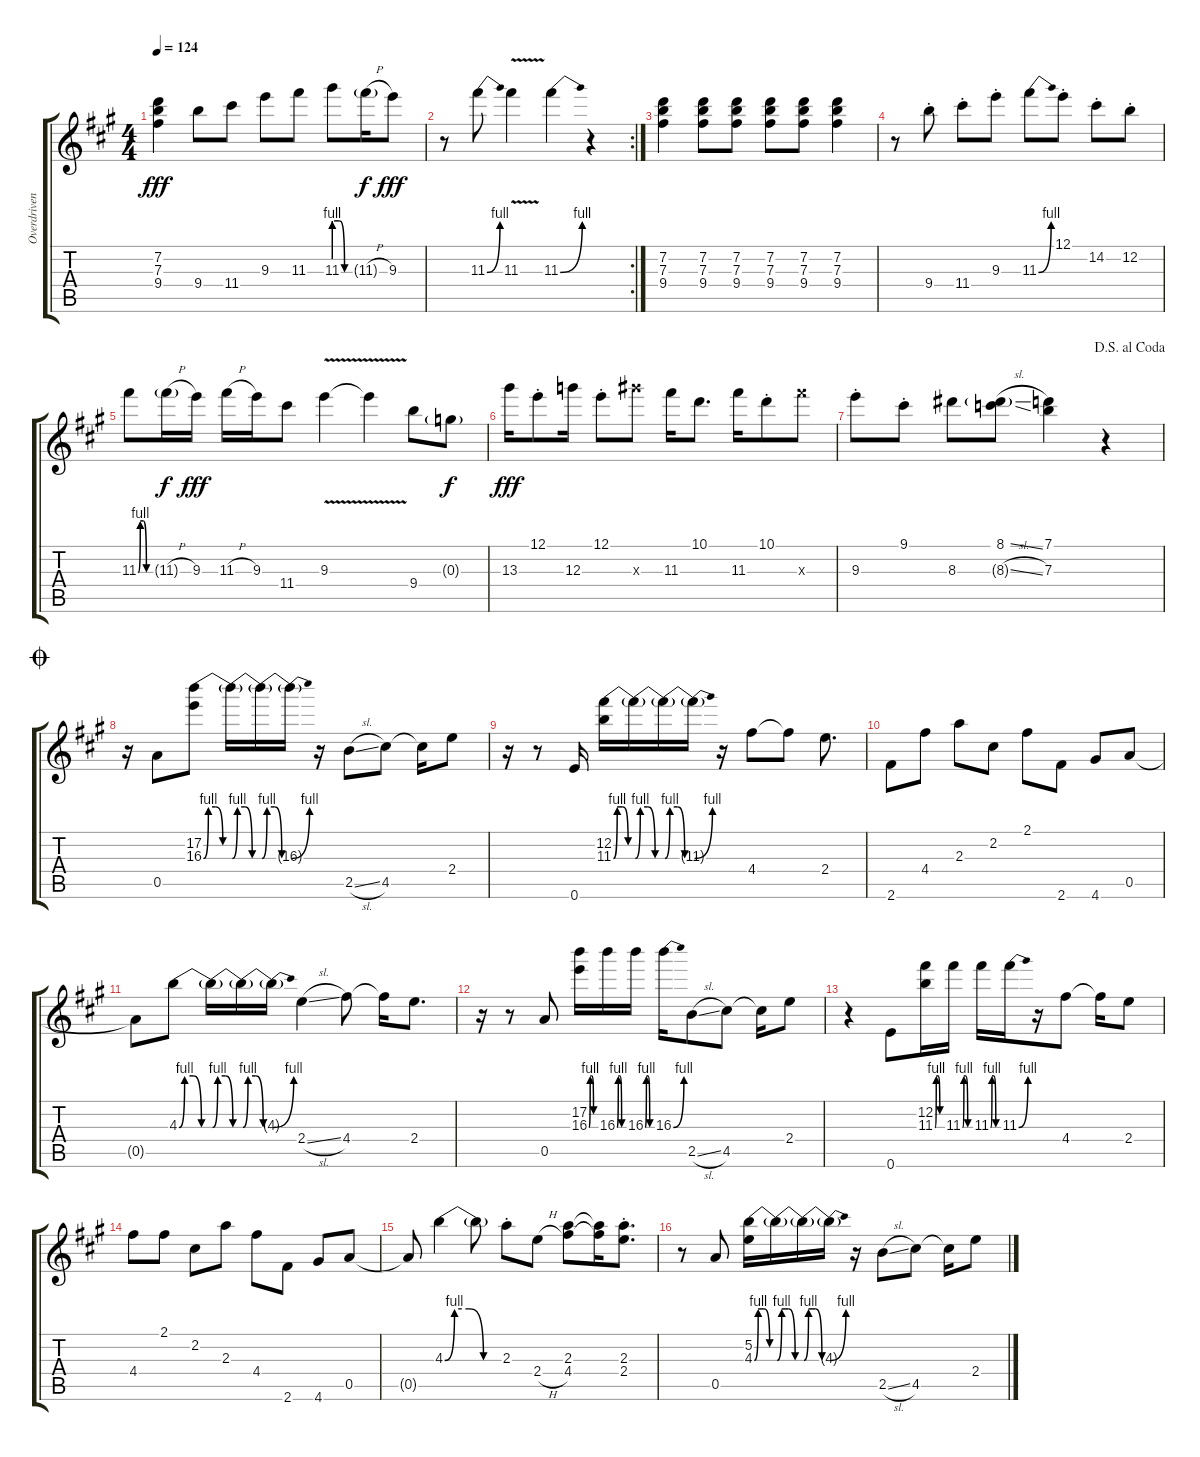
\track ("Overdriven Guitar w/sustain Fender Strat" "Overdriven") {instrument overdrivenguitar}
\staff {score tabs}
\tuning (E4 B3 G4 D4 A3 E3) {hide}
\ts (4 4)
\tempo 124
\clef g2
\ks a
(7.2 7.3 9.4).4{dy fff} 9.4.8 11.4.8 9.3.8 11.3.8 11.3{be (custom 0 4 20 4 40 0 60 0)}.8 11.3{h g}.16{dy f} 9.3.8{dy fff} |
\rc 2
r.8 11.3{be (bend 0 0 60 4)}.8 11.3{v}.4 11.3{be (bend 0 0 60 4)}.4 r.4 |
(7.2 7.3 9.4).4 (7.2 7.3 9.4).8 (7.2 7.3 9.4).8 (7.2 7.3 9.4).8 (7.2 7.3 9.4).8 (7.2 7.3 9.4).4 |
r.8 9.4{st}.8 11.4{st}.8 9.3{st}.8 11.3{be (bend 0 0 60 4)}.8 12.1{st}.8 14.2{st}.8 12.2{st}.8 |
11.3{be (custom 0 0 10 4 25 4 40 0 60 0)}.8 11.3{h g}.16{dy f} 9.3.16{dy fff} 11.3{h}.16 9.3.16 11.4.8 9.3{v}.4 9.3{t}.4 9.4.8 0.3{g}.8{dy f} |
13.3.16{dy fff} 12.1{st}.8 12.3.16 12.1{st}.8 13.3{x}.8 11.3.16 10.1.8{d} 11.3.16 10.1{st}.8 11.3{x}.8 |
\jump dalsegnoalcoda
9.3{st}.8 9.1{st}.8 8.3.8 (8.1{sl} 8.3{sl g}).8 (7.1 7.3).4 r.4 |
\jump coda
r.16 0.5.8 (17.2 16.3{be (custom 0 0 10 4 25 4 40 0 60 0)}).8 16.3{be (custom 0 0 10 4 25 4 40 0 60 0) t}.16 16.3{be (custom 0 0 10 4 25 4 40 0 60 0) t}.16 16.3{be (bend 0 0 60 4) t}.16 r.16 2.5{sl}.8 4.5.8 4.5{t}.16 2.4.8 |
r.16 r.8 0.6.16 (12.2 11.3{be (custom 0 0 10 4 25 4 40 0 60 0)}).16 11.3{be (custom 0 0 10 4 25 4 40 0 60 0) t}.16 11.3{be (custom 0 0 10 4 25 4 40 0 60 0) t}.16 11.3{be (bend 0 0 60 4) t}.16 r.16 4.4.8 4.4{t}.8 2.4.8{d} |
2.6.8 4.4.8 2.3.8 2.2.8 2.1.8 2.6.8 4.6.8 0.5.8 |
0.5{t}.8 4.3{be (custom 0 0 10 4 25 4 40 0 60 0)}.8 4.3{be (custom 0 0 10 4 25 4 40 0 60 0) t}.16 4.3{be (custom 0 0 10 4 25 4 40 0 60 0) t}.16 4.3{be (bend 0 0 60 4) t}.16 2.4{sl}.4 4.4.8 4.4{t}.16 2.4.8{d} |
r.16 r.8 0.5.8 (17.2 16.3{be (custom 0 0 10 4 25 4 40 0 60 0)}).16 16.3{be (custom 0 0 10 4 25 4 40 0 60 0)}.16 16.3{be (custom 0 0 10 4 25 4 40 0 60 0)}.16 16.3{be (bend 0 0 60 4)}.16 2.5{sl}.8 4.5.8 4.5{t}.16 2.4.8 |
r.4 0.6.8 (12.2 11.3{be (custom 0 0 10 4 25 4 40 0 60 0)}).16 11.3{be (custom 0 0 10 4 25 4 40 0 60 0)}.16 11.3{be (custom 0 0 10 4 25 4 40 0 60 0)}.16 11.3{be (bend 0 0 60 4)}.16 r.16 4.4.8 4.4{t}.16 2.4.8 |
4.4.8 2.1.8 2.2.8 2.3.8 4.4.8 2.6.8 4.6.8 0.5.8 |
0.5{t}.8 4.3{be (custom 0 0 10 4 25 4 40 0 60 0)}.4 4.3{t}.8 2.3{st}.8 2.4{h}.8 (2.3 4.4).8 (2.3{t} 4.4{t}).16 (2.3{st} 2.4{st}).8{d} |
r.8 0.5.8 (5.2 4.3{be (custom 0 0 10 4 25 4 40 0 60 0)}).16 4.3{be (custom 0 0 10 4 25 4 40 0 60 0) t}.16 4.3{be (custom 0 0 10 4 25 4 40 0 60 0) t}.16 4.3{be (bend 0 0 60 4) t}.16 r.16 2.5{sl}.8 4.5.8 4.5{t}.16 2.4.8
